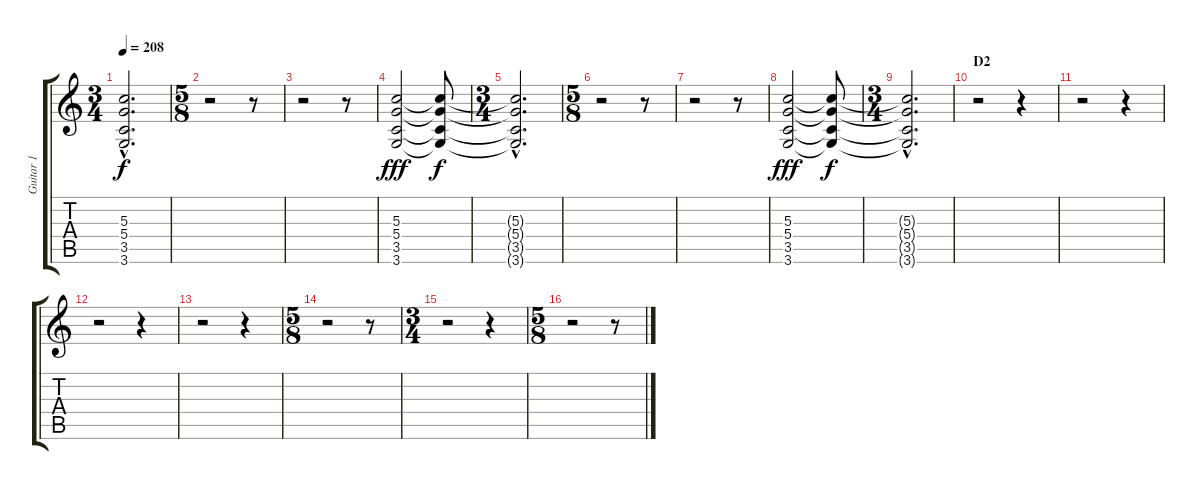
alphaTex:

\track ("Guitar 1" "Guitar 1") {instrument electricguitarclean}
\staff {score tabs}
\tuning (E4 B3 G3 D3 A2 E2) {hide}
\ts (3 4)
\tempo 208
\clef g2
\ks c
(5.3{hac t} 5.4{hac t} 3.5{hac t} 3.6{hac t}).2{d dy f} |
\ts (5 8)
r.2 r.8 |
r.2 r.8 |
(5.3 5.4 3.5 3.6).2{dy fff} (5.3{t} 5.4{t} 3.5{t} 3.6{t}).8{dy f} |
\ts (3 4)
(5.3{hac t} 5.4{hac t} 3.5{hac t} 3.6{hac t}).2{d} |
\ts (5 8)
r.2 r.8 |
r.2 r.8 |
(5.3 5.4 3.5 3.6).2{dy fff} (5.3{t} 5.4{t} 3.5{t} 3.6{t}).8{dy f} |
\ts (3 4)
(5.3{hac t} 5.4{hac t} 3.5{hac t} 3.6{hac t}).2{d} |
\section ("" "D2")
r.2 r.4 |
r.2 r.4 |
r.2 r.4 |
r.2 r.4 |
\ts (5 8)
r.2 r.8 |
\ts (3 4)
r.2 r.4 |
\ts (5 8)
r.2 r.8
